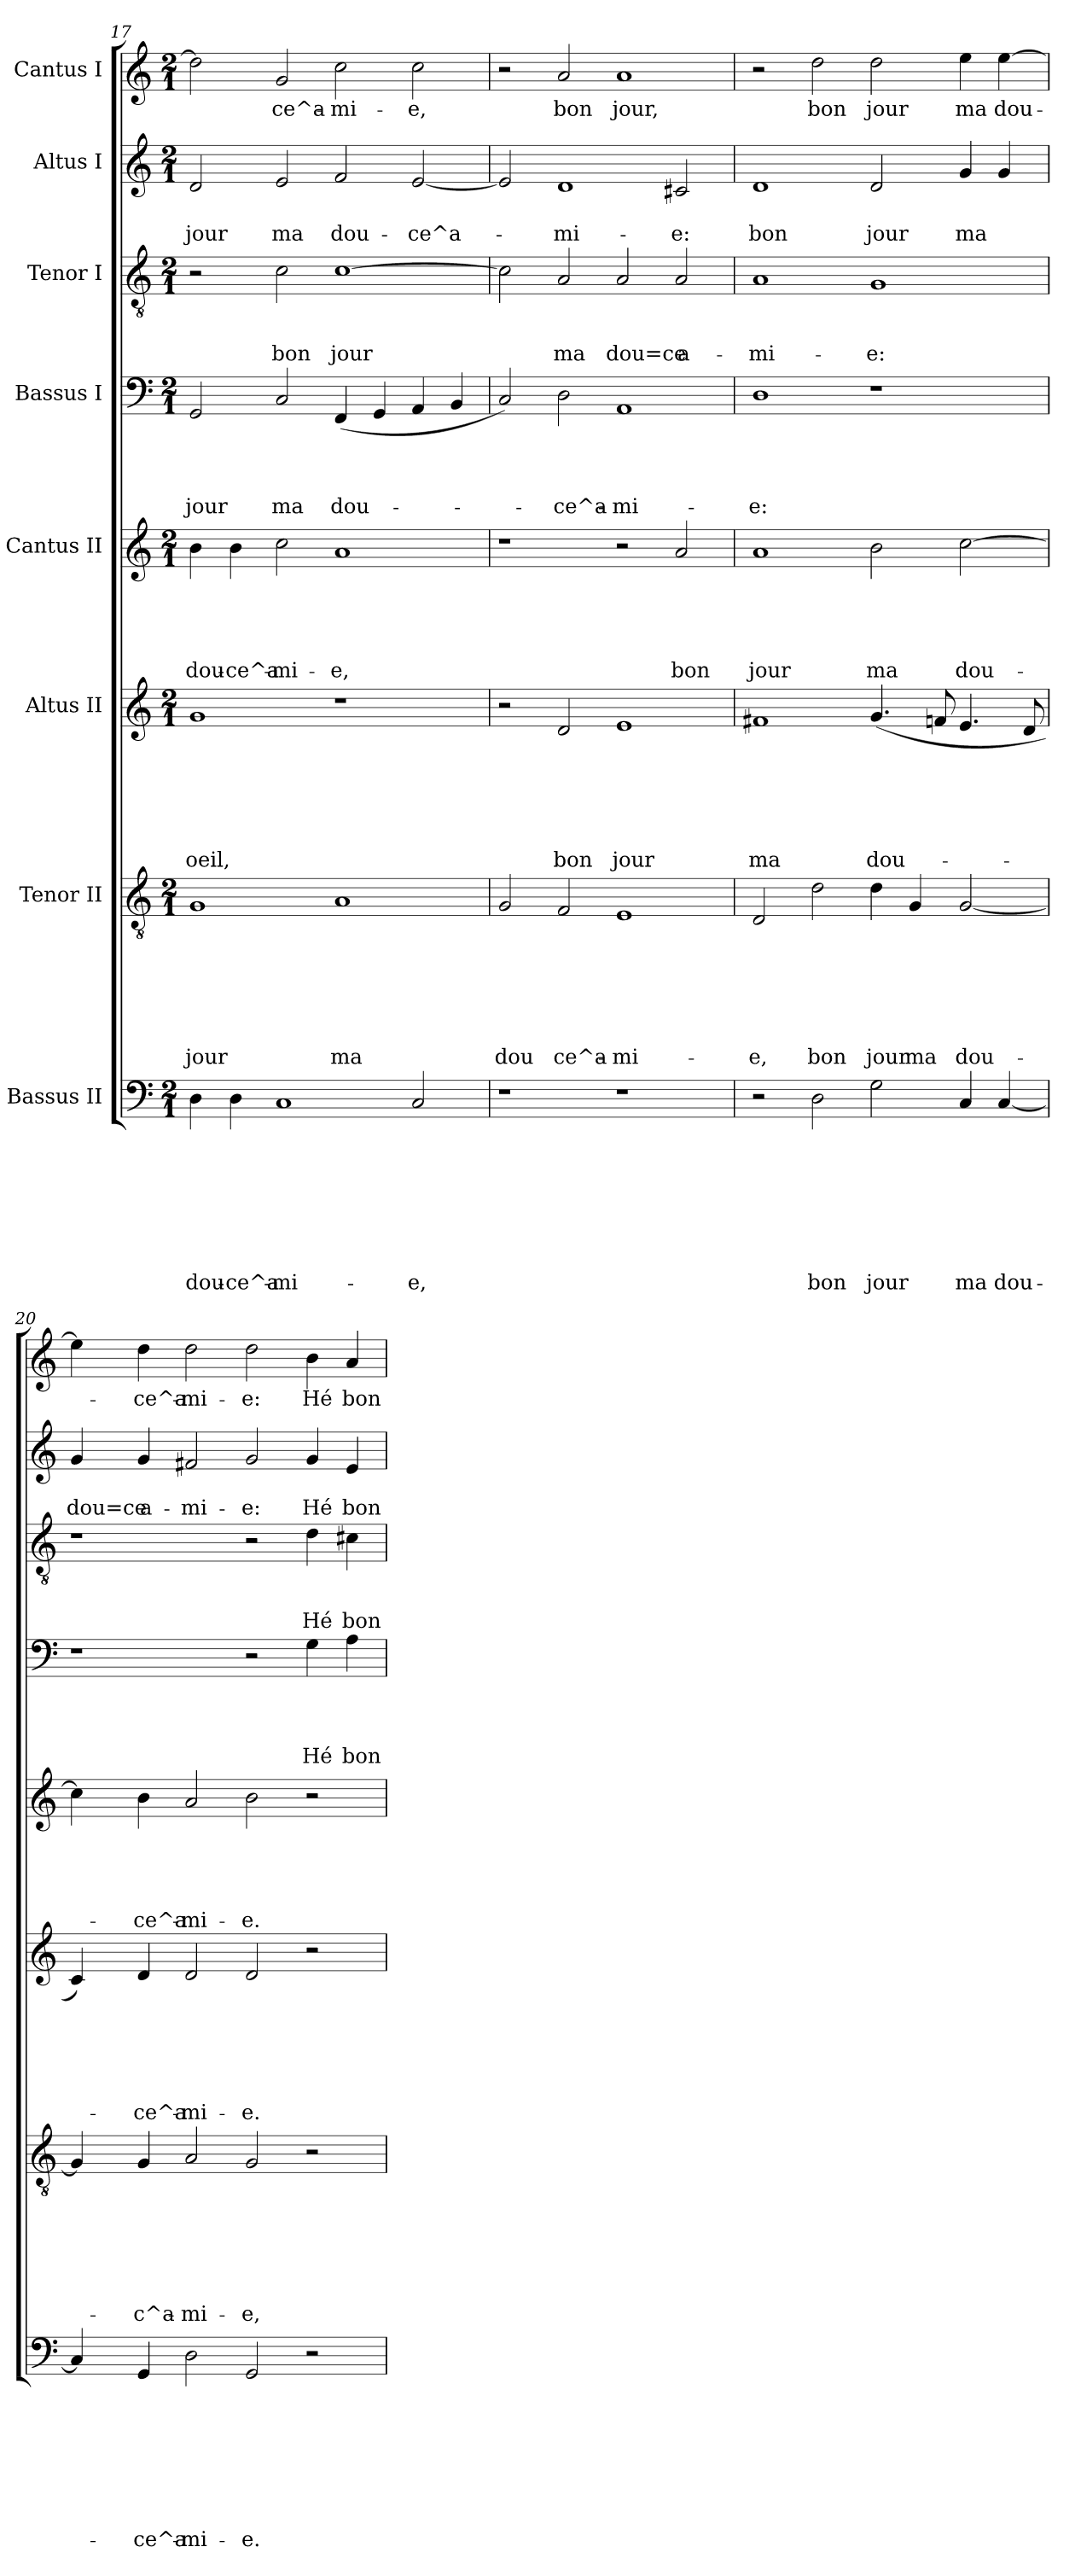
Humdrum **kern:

**kern	**text	**text	**text	**text	**text	**text	**text	**text	**kern	**text	**text	**text	**text	**text	**text	**text	**kern	**text	**text	**text	**text	**text	**text	**kern	**text	**text	**text	**text	**text	**kern	**text	**text	**text	**text	**kern	**text	**text	**text	**kern	**text	**text	**kern	**text
*part8	*part8	*part8	*part8	*part8	*part8	*part8	*part8	*part8	*part7	*part7	*part7	*part7	*part7	*part7	*part7	*part7	*part6	*part6	*part6	*part6	*part6	*part6	*part6	*part5	*part5	*part5	*part5	*part5	*part5	*part4	*part4	*part4	*part4	*part4	*part3	*part3	*part3	*part3	*part2	*part2	*part2	*part1	*part1
*staff8	*staff8	*staff8	*staff8	*staff8	*staff8	*staff8	*staff8	*staff8	*staff7	*staff7	*staff7	*staff7	*staff7	*staff7	*staff7	*staff7	*staff6	*staff6	*staff6	*staff6	*staff6	*staff6	*staff6	*staff5	*staff5	*staff5	*staff5	*staff5	*staff5	*staff4	*staff4	*staff4	*staff4	*staff4	*staff3	*staff3	*staff3	*staff3	*staff2	*staff2	*staff2	*staff1	*staff1
*I"Bassus II	*	*	*	*	*	*	*	*	*I"Tenor II	*	*	*	*	*	*	*	*I"Altus II	*	*	*	*	*	*	*I"Cantus II	*	*	*	*	*	*I"Bassus I	*	*	*	*	*I"Tenor I	*	*	*	*I"Altus I	*	*	*I"Cantus I	*
*clefF4	*	*	*	*	*	*	*	*	*clefGv2	*	*	*	*	*	*	*	*clefG2	*	*	*	*	*	*	*clefG2	*	*	*	*	*	*clefF4	*	*	*	*	*clefGv2	*	*	*	*clefG2	*	*	*clefG2	*
*k[]	*	*	*	*	*	*	*	*	*k[]	*	*	*	*	*	*	*	*k[]	*	*	*	*	*	*	*k[]	*	*	*	*	*	*k[]	*	*	*	*	*k[]	*	*	*	*k[]	*	*	*k[]	*
*C:	*	*	*	*	*	*	*	*	*C:	*	*	*	*	*	*	*	*C:	*	*	*	*	*	*	*C:	*	*	*	*	*	*C:	*	*	*	*	*C:	*	*	*	*C:	*	*	*C:	*
*M2/1	*	*	*	*	*	*	*	*	*M2/1	*	*	*	*	*	*	*	*M2/1	*	*	*	*	*	*	*M2/1	*	*	*	*	*	*M2/1	*	*	*	*	*M2/1	*	*	*	*M2/1	*	*	*M2/1	*
=17	=17	=17	=17	=17	=17	=17	=17	=17	=17	=17	=17	=17	=17	=17	=17	=17	=17	=17	=17	=17	=17	=17	=17	=17	=17	=17	=17	=17	=17	=17	=17	=17	=17	=17	=17	=17	=17	=17	=17	=17	=17	=17	=17
!	!	!	!	!	!	!	!	!LO:LY:b	!	!	!	!	!	!	!	!LO:LY:b	!	!	!	!	!	!	!LO:LY:b	!	!	!	!	!	!LO:LY:b	!	!	!	!	!LO:LY:b	!	!	!	!	!	!	!LO:LY:b	!	!
4D\	.	.	.	.	.	.	.	dou-	1G	.	.	.	.	.	.	jour	1g	.	.	.	.	.	oeil,	4b\	.	.	.	.	dou-	2GG/	.	.	.	jour	2r	.	.	.	2d/	.	jour	2dd\]	.
!	!	!	!	!	!	!	!	!LO:LY:b	!	!	!	!	!	!	!	!	!	!	!	!	!	!	!	!	!	!	!	!	!LO:LY:b	!	!	!	!	!	!	!	!	!	!	!	!	!	!
4D\	.	.	.	.	.	.	.	-ce^a-	.	.	.	.	.	.	.	.	.	.	.	.	.	.	.	4b\	.	.	.	.	-ce^a-	.	.	.	.	.	.	.	.	.	.	.	.	.	.
!	!	!	!	!	!	!	!	!LO:LY:b	!	!	!	!	!	!	!	!	!	!	!	!	!	!	!	!	!	!	!	!	!LO:LY:b	!	!	!	!	!LO:LY:b	!	!	!	!LO:LY:b	!	!	!LO:LY:b	!	!LO:LY:b
1C	.	.	.	.	.	.	.	-mi-	.	.	.	.	.	.	.	.	.	.	.	.	.	.	.	2cc\	.	.	.	.	-mi-	2C/	.	.	.	ma	2c\	.	.	bon	2e/	.	ma	2g/	-ce^a-
!	!	!	!	!	!	!	!	!	!	!	!	!	!	!	!	!LO:LY:b	!	!	!	!	!	!	!	!	!	!	!	!	!LO:LY:b	!	!	!	!	!LO:LY:b	!	!	!	!LO:LY:b	!	!	!LO:LY:b	!	!LO:LY:b
.	.	.	.	.	.	.	.	.	1A	.	.	.	.	.	.	ma	1r	.	.	.	.	.	.	1a	.	.	.	.	-e,	(<4FF/	.	.	.	dou-	[<1c	.	.	jour	2f/	.	dou-	2cc\	-mi-
.	.	.	.	.	.	.	.	.	.	.	.	.	.	.	.	.	.	.	.	.	.	.	.	.	.	.	.	.	.	4GG/	.	.	.	.	.	.	.	.	.	.	.	.	.
!	!	!	!	!	!	!	!	!LO:LY:b	!	!	!	!	!	!	!	!	!	!	!	!	!	!	!	!	!	!	!	!	!	!	!	!	!	!	!	!	!	!	!	!	!LO:LY:b	!	!LO:LY:b
2C/	.	.	.	.	.	.	.	-e,	.	.	.	.	.	.	.	.	.	.	.	.	.	.	.	.	.	.	.	.	.	4AA/	.	.	.	.	.	.	.	.	[<2e/	.	-ce^a-	2cc\	-e,
.	.	.	.	.	.	.	.	.	.	.	.	.	.	.	.	.	.	.	.	.	.	.	.	.	.	.	.	.	.	4BB/	.	.	.	.	.	.	.	.	.	.	.	.	.
!!LO:PB:g=z
=18	=18	=18	=18	=18	=18	=18	=18	=18	=18	=18	=18	=18	=18	=18	=18	=18	=18	=18	=18	=18	=18	=18	=18	=18	=18	=18	=18	=18	=18	=18	=18	=18	=18	=18	=18	=18	=18	=18	=18	=18	=18	=18	=18
!	!	!	!	!	!	!	!	!	!	!	!	!	!	!	!	!LO:LY:b	!	!	!	!	!	!	!	!	!	!	!	!	!	!	!	!	!	!	!	!	!	!	!	!	!	!	!
1r	.	.	.	.	.	.	.	.	2G/	.	.	.	.	.	.	dou	2r	.	.	.	.	.	.	1r	.	.	.	.	.	2C/)	.	.	.	.	2c\]	.	.	.	2e/]	.	.	2r	.
!	!	!	!	!	!	!	!	!	!	!	!	!	!	!	!	!LO:LY:b	!	!	!	!	!	!	!LO:LY:b	!	!	!	!	!	!	!	!	!	!	!LO:LY:b	!	!	!	!LO:LY:b	!	!	!LO:LY:b	!	!LO:LY:b
.	.	.	.	.	.	.	.	.	2F/	.	.	.	.	.	.	ce^a-	2d/	.	.	.	.	.	bon	.	.	.	.	.	.	2D\	.	.	.	-ce^a-	2A/	.	.	ma	1d	.	-mi-	2a/	bon
!	!	!	!	!	!	!	!	!	!	!	!	!	!	!	!	!LO:LY:b	!	!	!	!	!	!	!LO:LY:b	!	!	!	!	!	!	!	!	!	!	!LO:LY:b	!	!	!	!LO:LY:b	!	!	!	!	!LO:LY:b
1r	.	.	.	.	.	.	.	.	1E	.	.	.	.	.	.	-mi-	1e	.	.	.	.	.	jour	2r	.	.	.	.	.	1AA	.	.	.	-mi-	2A/	.	.	dou=ce	.	.	.	1a	jour,
!	!	!	!	!	!	!	!	!	!	!	!	!	!	!	!	!	!	!	!	!	!	!	!	!	!	!	!	!	!LO:LY:b	!	!	!	!	!	!	!	!	!LO:LY:b	!	!	!LO:LY:b	!	!
.	.	.	.	.	.	.	.	.	.	.	.	.	.	.	.	.	.	.	.	.	.	.	.	2a/	.	.	.	.	bon	.	.	.	.	.	2A/	.	.	a-	2c#X/	.	-e:	.	.
=19	=19	=19	=19	=19	=19	=19	=19	=19	=19	=19	=19	=19	=19	=19	=19	=19	=19	=19	=19	=19	=19	=19	=19	=19	=19	=19	=19	=19	=19	=19	=19	=19	=19	=19	=19	=19	=19	=19	=19	=19	=19	=19	=19
!	!	!	!	!	!	!	!	!	!	!	!	!	!	!	!	!LO:LY:b	!	!	!	!	!	!	!LO:LY:b	!	!	!	!	!	!LO:LY:b	!	!	!	!	!LO:LY:b	!	!	!	!LO:LY:b	!	!	!LO:LY:b	!	!
2r	.	.	.	.	.	.	.	.	2D/	.	.	.	.	.	.	-e,	1f#X	.	.	.	.	.	ma	1a	.	.	.	.	jour	1D	.	.	.	-e:	1A	.	.	-mi-	1d	.	bon	2r	.
!	!	!	!	!	!	!	!	!LO:LY:b	!	!	!	!	!	!	!	!LO:LY:b	!	!	!	!	!	!	!	!	!	!	!	!	!	!	!	!	!	!	!	!	!	!	!	!	!	!	!LO:LY:b
2D\	.	.	.	.	.	.	.	bon	2d\	.	.	.	.	.	.	bon	.	.	.	.	.	.	.	.	.	.	.	.	.	.	.	.	.	.	.	.	.	.	.	.	.	2dd\	bon
!	!	!	!	!	!	!	!	!LO:LY:b	!	!	!	!	!	!	!	!LO:LY:b	!	!	!	!	!	!	!LO:LY:b	!	!	!	!	!	!LO:LY:b	!	!	!	!	!	!	!	!	!LO:LY:b	!	!	!LO:LY:b	!	!LO:LY:b
2G\	.	.	.	.	.	.	.	jour	4d\	.	.	.	.	.	.	jour	(<4.g/	.	.	.	.	.	dou-	2b\	.	.	.	.	ma	1r	.	.	.	.	1G	.	.	-e:	2d/	.	jour	2dd\	jour
!	!	!	!	!	!	!	!	!	!	!	!	!	!	!	!	!LO:LY:b	!	!	!	!	!	!	!	!	!	!	!	!	!	!	!	!	!	!	!	!	!	!	!	!	!	!	!
.	.	.	.	.	.	.	.	.	4G/	.	.	.	.	.	.	ma	.	.	.	.	.	.	.	.	.	.	.	.	.	.	.	.	.	.	.	.	.	.	.	.	.	.	.
.	.	.	.	.	.	.	.	.	.	.	.	.	.	.	.	.	8fn/	.	.	.	.	.	.	.	.	.	.	.	.	.	.	.	.	.	.	.	.	.	.	.	.	.	.
!	!	!	!	!	!	!	!	!LO:LY:b	!	!	!	!	!	!	!	!LO:LY:b	!	!	!	!	!	!	!	!	!	!	!	!	!LO:LY:b	!	!	!	!	!	!	!	!	!	!	!	!LO:LY:b	!	!LO:LY:b
4C/	.	.	.	.	.	.	.	ma	[<2G/	.	.	.	.	.	.	dou-	4.e/	.	.	.	.	.	.	[>2cc\	.	.	.	.	dou-	.	.	.	.	.	.	.	.	.	4g/	.	ma	4ee\	ma
!	!	!	!	!	!	!	!	!LO:LY:b	!	!	!	!	!	!	!	!	!	!	!	!	!	!	!	!	!	!	!	!	!	!	!	!	!	!	!	!	!	!	!	!	!	!	!LO:LY:b
[<4C/	.	.	.	.	.	.	.	dou-	.	.	.	.	.	.	.	.	.	.	.	.	.	.	.	.	.	.	.	.	.	.	.	.	.	.	.	.	.	.	4g/	.	.	[>4ee\	dou-
.	.	.	.	.	.	.	.	.	.	.	.	.	.	.	.	.	8d/	.	.	.	.	.	.	.	.	.	.	.	.	.	.	.	.	.	.	.	.	.	.	.	.	.	.
=20	=20	=20	=20	=20	=20	=20	=20	=20	=20	=20	=20	=20	=20	=20	=20	=20	=20	=20	=20	=20	=20	=20	=20	=20	=20	=20	=20	=20	=20	=20	=20	=20	=20	=20	=20	=20	=20	=20	=20	=20	=20	=20	=20
!	!	!	!	!	!	!	!	!	!	!	!	!	!	!	!	!	!	!	!	!	!	!	!	!	!	!	!	!	!	!	!	!	!	!	!	!	!	!	!	!	!LO:LY:b	!	!
4C/]	.	.	.	.	.	.	.	.	4G/]	.	.	.	.	.	.	.	4c/)	.	.	.	.	.	.	4cc\]	.	.	.	.	.	1r	.	.	.	.	1r	.	.	.	4g/	.	dou=ce	4ee\]	.
!	!	!	!	!	!	!	!	!LO:LY:b	!	!	!	!	!	!	!	!LO:LY:b	!	!	!	!	!	!	!LO:LY:b	!	!	!	!	!	!LO:LY:b	!	!	!	!	!	!	!	!	!	!	!	!LO:LY:b	!	!LO:LY:b
4GG/	.	.	.	.	.	.	.	-ce^a-	4G/	.	.	.	.	.	.	-c^a-	4d/	.	.	.	.	.	-ce^a-	4b\	.	.	.	.	-ce^a-	.	.	.	.	.	.	.	.	.	4g/	.	a-	4dd\	-ce^a-
!	!	!	!	!	!	!	!	!LO:LY:b	!	!	!	!	!	!	!	!LO:LY:b	!	!	!	!	!	!	!LO:LY:b	!	!	!	!	!	!LO:LY:b	!	!	!	!	!	!	!	!	!	!	!	!LO:LY:b	!	!LO:LY:b
2D\	.	.	.	.	.	.	.	-mi-	2A/	.	.	.	.	.	.	-mi-	2d/	.	.	.	.	.	-mi-	2a/	.	.	.	.	-mi-	.	.	.	.	.	.	.	.	.	2f#X/	.	-mi-	2dd\	-mi-
!	!	!	!	!	!	!	!	!LO:LY:b	!	!	!	!	!	!	!	!LO:LY:b	!	!	!	!	!	!	!LO:LY:b	!	!	!	!	!	!LO:LY:b	!	!	!	!	!	!	!	!	!	!	!	!LO:LY:b	!	!LO:LY:b
2GG/	.	.	.	.	.	.	.	-e.	2G/	.	.	.	.	.	.	-e,	2d/	.	.	.	.	.	-e.	2b\	.	.	.	.	-e.	2r	.	.	.	.	2r	.	.	.	2g/	.	-e:	2dd\	-e:
!	!	!	!	!	!	!	!	!	!	!	!	!	!	!	!	!	!	!	!	!	!	!	!	!	!	!	!	!	!	!	!	!	!	!LO:LY:b	!	!	!	!LO:LY:b	!	!	!LO:LY:b	!	!LO:LY:b
2r	.	.	.	.	.	.	.	.	2r	.	.	.	.	.	.	.	2r	.	.	.	.	.	.	2r	.	.	.	.	.	4G\	.	.	.	Hé	4d\	.	.	Hé	4g/	.	Hé	4b\	Hé
!	!	!	!	!	!	!	!	!	!	!	!	!	!	!	!	!	!	!	!	!	!	!	!	!	!	!	!	!	!	!	!	!	!	!LO:LY:b	!	!	!	!LO:LY:b	!	!	!LO:LY:b	!	!LO:LY:b
.	.	.	.	.	.	.	.	.	.	.	.	.	.	.	.	.	.	.	.	.	.	.	.	.	.	.	.	.	.	4A\	.	.	.	bon	4c#X\	.	.	bon	4e/	.	bon	4a/	bon
=	=	=	=	=	=	=	=	=	=	=	=	=	=	=	=	=	=	=	=	=	=	=	=	=	=	=	=	=	=	=	=	=	=	=	=	=	=	=	=	=	=	=	=
*-	*-	*-	*-	*-	*-	*-	*-	*-	*-	*-	*-	*-	*-	*-	*-	*-	*-	*-	*-	*-	*-	*-	*-	*-	*-	*-	*-	*-	*-	*-	*-	*-	*-	*-	*-	*-	*-	*-	*-	*-	*-	*-	*-
